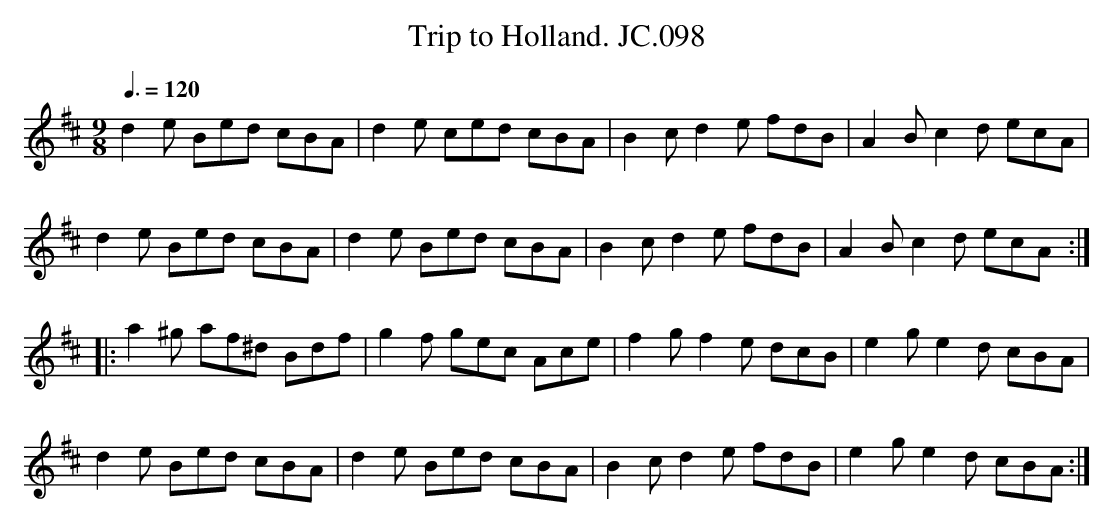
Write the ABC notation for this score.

X:1
T:Trip to Holland. JC.098
M:9/8
L:1/8
Q:3/8=120
K:D
d2e Bed cBA|d2e ced cBA|\\
B2c d2e fdB|A2B c2d ecA|
d2e Bed cBA|d2e Bed cBA|\\
B2c d2e fdB|A2B c2d ecA:|
|:a2^g af^d Bdf|g2f gec Ace|\\
f2g f2e dcB|e2g e2d cBA|
d2e Bed cBA|d2e Bed cBA|\\
B2c d2e fdB|e2g e2d cBA:|
